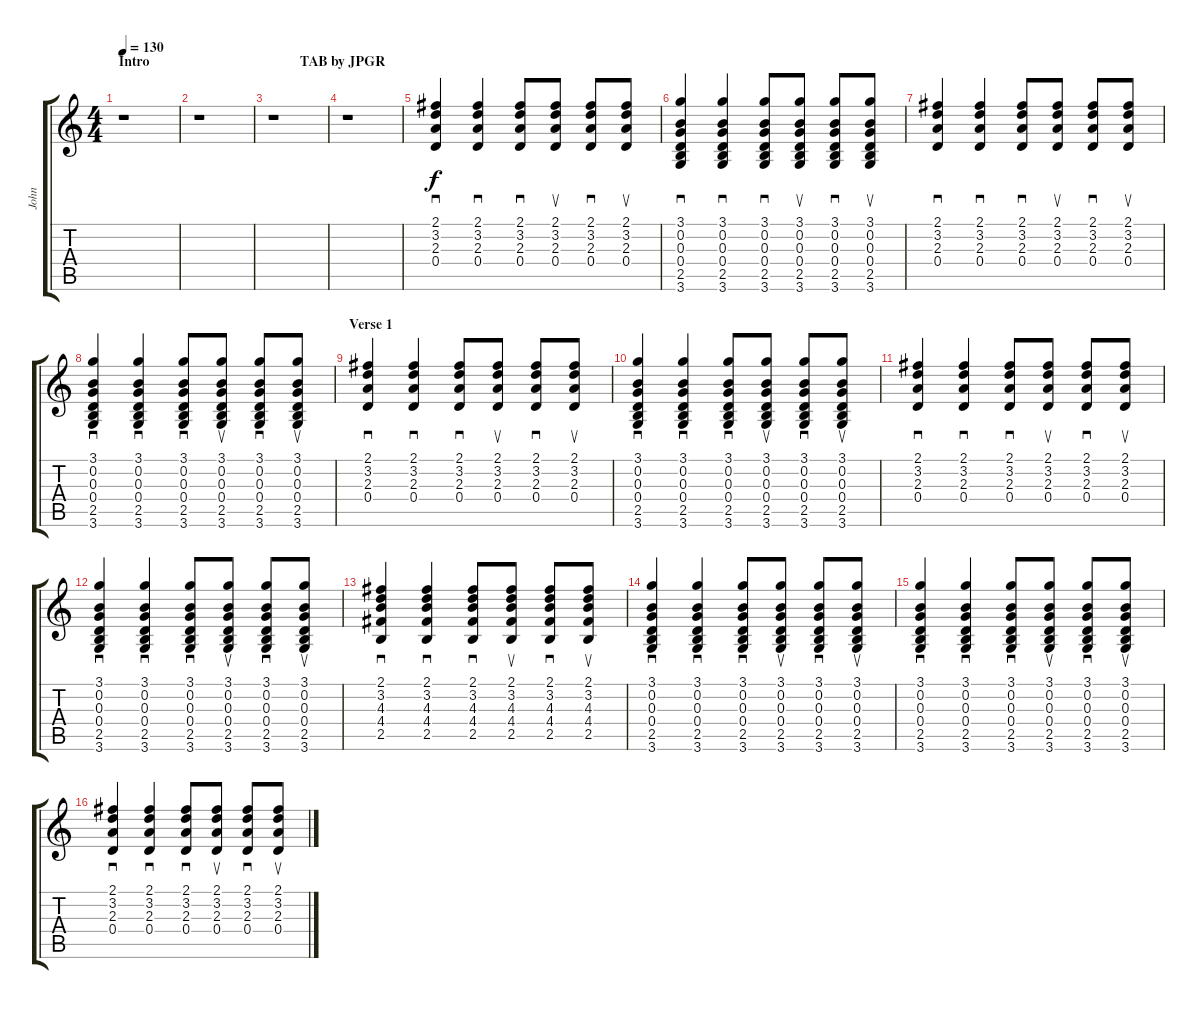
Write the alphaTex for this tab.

\track ("John" "John") {instrument acousticguitarsteel}
\staff {score tabs}
\tuning (E4 B3 G3 D3 A2 E2) {hide}
\ts (4 4)
\section ("" "Intro                                           TAB by JPGR")
\tempo 130
\clef g2
\ks c
r.1{dy f instrument acousticguitarsteel} |
r.1 |
r.1 |
r.1 |
(2.1 3.2 2.3 0.4).4{sd} (2.1 3.2 2.3 0.4).4{sd} (2.1 3.2 2.3 0.4).8{sd} (2.1 3.2 2.3 0.4).8{su} (2.1 3.2 2.3 0.4).8{sd} (2.1 3.2 2.3 0.4).8{su} |
(3.1 0.2 0.3 0.4 2.5 3.6).4{sd} (3.1 0.2 0.3 0.4 2.5 3.6).4{sd} (3.1 0.2 0.3 0.4 2.5 3.6).8{sd} (3.1 0.2 0.3 0.4 2.5 3.6).8{su} (3.1 0.2 0.3 0.4 2.5 3.6).8{sd} (3.1 0.2 0.3 0.4 2.5 3.6).8{su} |
(2.1 3.2 2.3 0.4).4{sd} (2.1 3.2 2.3 0.4).4{sd} (2.1 3.2 2.3 0.4).8{sd} (2.1 3.2 2.3 0.4).8{su} (2.1 3.2 2.3 0.4).8{sd} (2.1 3.2 2.3 0.4).8{su} |
(3.1 0.2 0.3 0.4 2.5 3.6).4{sd} (3.1 0.2 0.3 0.4 2.5 3.6).4{sd} (3.1 0.2 0.3 0.4 2.5 3.6).8{sd} (3.1 0.2 0.3 0.4 2.5 3.6).8{su} (3.1 0.2 0.3 0.4 2.5 3.6).8{sd} (3.1 0.2 0.3 0.4 2.5 3.6).8{su} |
\section ("" "Verse 1")
(2.1 3.2 2.3 0.4).4{sd} (2.1 3.2 2.3 0.4).4{sd} (2.1 3.2 2.3 0.4).8{sd} (2.1 3.2 2.3 0.4).8{su} (2.1 3.2 2.3 0.4).8{sd} (2.1 3.2 2.3 0.4).8{su} |
(3.1 0.2 0.3 0.4 2.5 3.6).4{sd} (3.1 0.2 0.3 0.4 2.5 3.6).4{sd} (3.1 0.2 0.3 0.4 2.5 3.6).8{sd} (3.1 0.2 0.3 0.4 2.5 3.6).8{su} (3.1 0.2 0.3 0.4 2.5 3.6).8{sd} (3.1 0.2 0.3 0.4 2.5 3.6).8{su} |
(2.1 3.2 2.3 0.4).4{sd} (2.1 3.2 2.3 0.4).4{sd} (2.1 3.2 2.3 0.4).8{sd} (2.1 3.2 2.3 0.4).8{su} (2.1 3.2 2.3 0.4).8{sd} (2.1 3.2 2.3 0.4).8{su} |
(3.1 0.2 0.3 0.4 2.5 3.6).4{sd} (3.1 0.2 0.3 0.4 2.5 3.6).4{sd} (3.1 0.2 0.3 0.4 2.5 3.6).8{sd} (3.1 0.2 0.3 0.4 2.5 3.6).8{su} (3.1 0.2 0.3 0.4 2.5 3.6).8{sd} (3.1 0.2 0.3 0.4 2.5 3.6).8{su} |
(2.1 3.2 4.3 4.4 2.5).4{sd} (2.1 3.2 4.3 4.4 2.5).4{sd} (2.1 3.2 4.3 4.4 2.5).8{sd} (2.1 3.2 4.3 4.4 2.5).8{su} (2.1 3.2 4.3 4.4 2.5).8{sd} (2.1 3.2 4.3 4.4 2.5).8{su} |
(3.1 0.2 0.3 0.4 2.5 3.6).4{sd} (3.1 0.2 0.3 0.4 2.5 3.6).4{sd} (3.1 0.2 0.3 0.4 2.5 3.6).8{sd} (3.1 0.2 0.3 0.4 2.5 3.6).8{su} (3.1 0.2 0.3 0.4 2.5 3.6).8{sd} (3.1 0.2 0.3 0.4 2.5 3.6).8{su} |
(3.1 0.2 0.3 0.4 2.5 3.6).4{sd} (3.1 0.2 0.3 0.4 2.5 3.6).4{sd} (3.1 0.2 0.3 0.4 2.5 3.6).8{sd} (3.1 0.2 0.3 0.4 2.5 3.6).8{su} (3.1 0.2 0.3 0.4 2.5 3.6).8{sd} (3.1 0.2 0.3 0.4 2.5 3.6).8{su} |
(2.1 3.2 2.3 0.4).4{sd} (2.1 3.2 2.3 0.4).4{sd} (2.1 3.2 2.3 0.4).8{sd} (2.1 3.2 2.3 0.4).8{su} (2.1 3.2 2.3 0.4).8{sd} (2.1 3.2 2.3 0.4).8{su}
